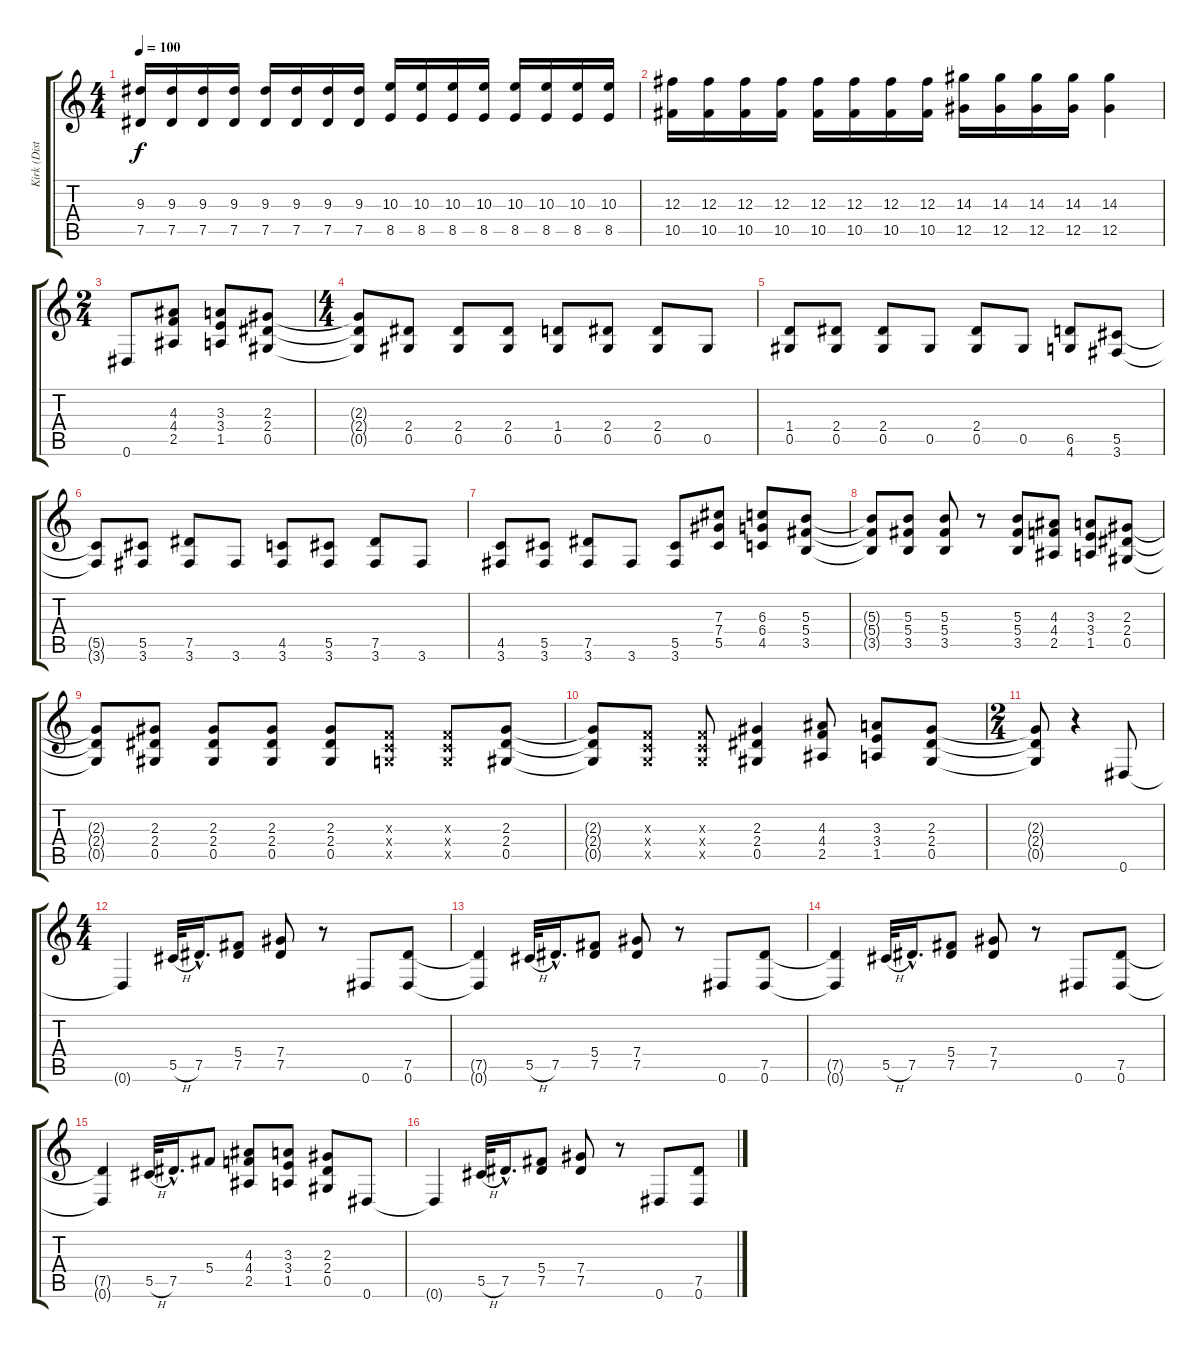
\track ("Kirk (Disto Gtr)" "Kirk (Dist") {instrument distortionguitar}
\staff {score tabs}
\tuning (Eb4 Bb3 Gb3 Db3 Ab2 Eb2) {hide}
\ts (4 4)
\tempo 100
\clef g2
\ks c
(9.3 7.5).16{dy f} (9.3 7.5).16 (9.3 7.5).16 (9.3 7.5).16 (9.3 7.5).16 (9.3 7.5).16 (9.3 7.5).16 (9.3 7.5).16 (10.3 8.5).16 (10.3 8.5).16 (10.3 8.5).16 (10.3 8.5).16 (10.3 8.5).16 (10.3 8.5).16 (10.3 8.5).16 (10.3 8.5).16 |
(12.3 10.5).16 (12.3 10.5).16 (12.3 10.5).16 (12.3 10.5).16 (12.3 10.5).16 (12.3 10.5).16 (12.3 10.5).16 (12.3 10.5).16 (14.3 12.5).16 (14.3 12.5).16 (14.3 12.5).16 (14.3 12.5).16 (14.3 12.5).4 |
\ts (2 4)
0.6.8 (4.3 4.4 2.5).8 (3.3 3.4 1.5).8 (2.3 2.4 0.5).8 |
\ts (4 4)
(2.3{t} 2.4{t} 0.5{t}).8 (2.4 0.5).8 (2.4 0.5).8 (2.4 0.5).8 (1.4 0.5).8 (2.4 0.5).8 (2.4 0.5).8 0.5.8 |
(1.4 0.5).8 (2.4 0.5).8 (2.4 0.5).8 0.5.8 (2.4 0.5).8 0.5.8 (6.5 4.6).8 (5.5 3.6).8 |
(5.5{t} 3.6{t}).8 (5.5 3.6).8 (7.5 3.6).8 3.6.8 (4.5 3.6).8 (5.5 3.6).8 (7.5 3.6).8 3.6.8 |
(4.5 3.6).8 (5.5 3.6).8 (7.5 3.6).8 3.6.8 (5.5 3.6).8 (7.3 7.4 5.5).8 (6.3 6.4 4.5).8 (5.3 5.4 3.5).8 |
(5.3{t} 5.4{t} 3.5{t}).8 (5.3 5.4 3.5).8 (5.3 5.4 3.5).8 r.8 (5.3 5.4 3.5).8 (4.3 4.4 2.5).8 (3.3 3.4 1.5).8 (2.3 2.4 0.5).8 |
(2.3{t} 2.4{t} 0.5{t}).8 (2.3 2.4 0.5).8 (2.3 2.4 0.5).8 (2.3 2.4 0.5).8 (2.3 2.4 0.5).8 (-1.3{x} -1.4{x} -1.5{x}).8 (-1.3{x} -1.4{x} -1.5{x}).8 (2.3 2.4 0.5).8 |
(2.3{t} 2.4{t} 0.5{t}).8 (-1.3{x} -1.4{x} -1.5{x}).8 (-1.3{x} -1.4{x} -1.5{x}).8 (2.3 2.4 0.5).4 (4.3 4.4 2.5).8 (3.3 3.4 1.5).8 (2.3 2.4 0.5).8 |
\ts (2 4)
(2.3{t} 2.4{t} 0.5{t}).8 r.4 0.6.8 |
\ts (4 4)
0.6{t}.4 5.5{h}.32 7.5{hac}.16{d} (5.4 7.5).8 (7.4 7.5).8 r.8 0.6.8 (7.5 0.6).8 |
(7.5{t} 0.6{t}).4 5.5{h}.32 7.5{hac}.16{d} (5.4 7.5).8 (7.4 7.5).8 r.8 0.6.8 (7.5 0.6).8 |
(7.5{t} 0.6{t}).4 5.5{h}.32 7.5{hac}.16{d} (5.4 7.5).8 (7.4 7.5).8 r.8 0.6.8 (7.5 0.6).8 |
(7.5{t} 0.6{t}).4 5.5{h}.32 7.5{hac}.16{d} 5.4.8 (4.3 4.4 2.5).8 (3.3 3.4 1.5).8 (2.3 2.4 0.5).8 0.6.8 |
0.6{t}.4 5.5{h}.32 7.5{hac}.16{d} (5.4 7.5).8 (7.4 7.5).8 r.8 0.6.8 (7.5 0.6).8
